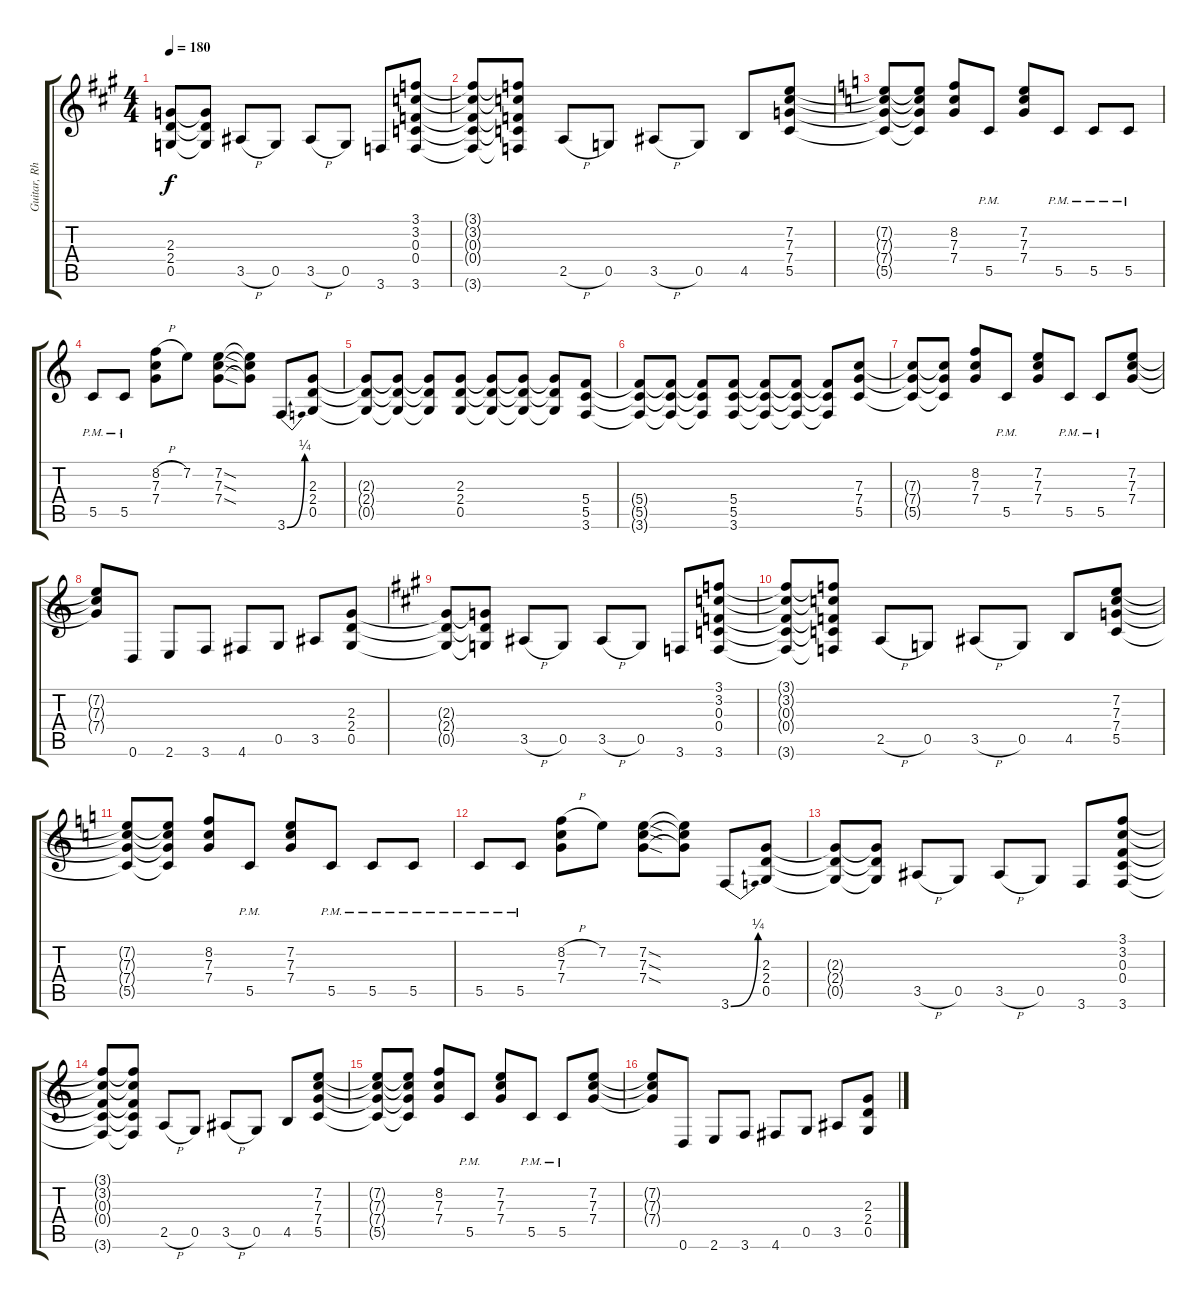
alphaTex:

\track ("Guitar, Rhythm Std-D" "Guitar, Rh") {instrument overdrivenguitar}
\staff {score tabs}
\tuning (D4 A3 F3 C3 G2 D2) {hide}
\ts (4 4)
\tempo 180
\clef g2
\ks a
(2.3{t} 2.4{t} 0.5{t}).8{dy f} (2.3{t} 2.4{t} 0.5{t}).8 3.5{h}.8 0.5.8 3.5{h}.8 0.5.8 3.6.8 (3.1 3.2 0.3 0.4 3.6).8 |
(3.1{t} 3.2{t} 0.3{t} 0.4{t} 3.6{t}).8 (3.1{t} 3.2{t} 0.3{t} 0.4{t} 3.6{t}).8 2.5{h}.8 0.5.8 3.5{h}.8 0.5.8 4.5.8 (7.2 7.3 7.4 5.5).8 |
\ks c
(7.2{t} 7.3{t} 7.4{t} 5.5{t}).8 (7.2{t} 7.3{t} 7.4{t} 5.5{t}).8 (8.2 7.3 7.4).8 5.5{pm}.8 (7.2 7.3 7.4).8 5.5{pm}.8 5.5{pm}.8 5.5{pm}.8 |
5.5{pm}.8 5.5{pm}.8 (8.2{h} 7.3 7.4).8 7.2.8 (7.2{sod} 7.3{sod} 7.4{sod}).8 (7.2{t} 7.3{t} 7.4{t}).8 3.6{be (bend 0 0 60 1)}.8 (2.3 2.4 0.5).8 |
(2.3{t} 2.4{t} 0.5{t}).8 (2.3{t} 2.4{t} 0.5{t}).8 (2.3{t} 2.4{t} 0.5{t}).8 (2.3 2.4 0.5).8 (2.3{t} 2.4{t} 0.5{t}).8 (2.3{t} 2.4{t} 0.5{t}).8 (2.3{t} 2.4{t} 0.5{t}).8 (5.4 5.5 3.6).8 |
(5.4{t} 5.5{t} 3.6{t}).8 (5.4{t} 5.5{t} 3.6{t}).8 (5.4{t} 5.5{t} 3.6{t}).8 (5.4 5.5 3.6).8 (5.4{t} 5.5{t} 3.6{t}).8 (5.4{t} 5.5{t} 3.6{t}).8 (5.4{t} 5.5{t} 3.6{t}).8 (7.3 7.4 5.5).8 |
(7.3{t} 7.4{t} 5.5{t}).8 (7.3{t} 7.4{t} 5.5{t}).8 (8.2 7.3 7.4).8 5.5{pm}.8 (7.2 7.3 7.4).8 5.5{pm}.8 5.5{pm}.8 (7.2 7.3 7.4).8 |
(7.2{t} 7.3{t} 7.4{t}).8 0.6.8 2.6.8 3.6.8 4.6.8 0.5.8 3.5.8 (2.3 2.4 0.5).8 |
\ks a
(2.3{t} 2.4{t} 0.5{t}).8 (2.3{t} 2.4{t} 0.5{t}).8 3.5{h}.8 0.5.8 3.5{h}.8 0.5.8 3.6.8 (3.1 3.2 0.3 0.4 3.6).8 |
(3.1{t} 3.2{t} 0.3{t} 0.4{t} 3.6{t}).8 (3.1{t} 3.2{t} 0.3{t} 0.4{t} 3.6{t}).8 2.5{h}.8 0.5.8 3.5{h}.8 0.5.8 4.5.8 (7.2 7.3 7.4 5.5).8 |
\ks c
(7.2{t} 7.3{t} 7.4{t} 5.5{t}).8 (7.2{t} 7.3{t} 7.4{t} 5.5{t}).8 (8.2 7.3 7.4).8 5.5{pm}.8 (7.2 7.3 7.4).8 5.5{pm}.8 5.5{pm}.8 5.5{pm}.8 |
5.5{pm}.8 5.5{pm}.8 (8.2{h} 7.3 7.4).8 7.2.8 (7.2{sod} 7.3{sod} 7.4{sod}).8 (7.2{t} 7.3{t} 7.4{t}).8 3.6{be (bend 0 0 60 1)}.8 (2.3 2.4 0.5).8 |
(2.3{t} 2.4{t} 0.5{t}).8 (2.3{t} 2.4{t} 0.5{t}).8 3.5{h}.8 0.5.8 3.5{h}.8 0.5.8 3.6.8 (3.1 3.2 0.3 0.4 3.6).8 |
(3.1{t} 3.2{t} 0.3{t} 0.4{t} 3.6{t}).8 (3.1{t} 3.2{t} 0.3{t} 0.4{t} 3.6{t}).8 2.5{h}.8 0.5.8 3.5{h}.8 0.5.8 4.5.8 (7.2 7.3 7.4 5.5).8 |
(7.2{t} 7.3{t} 7.4{t} 5.5{t}).8 (7.2{t} 7.3{t} 7.4{t} 5.5{t}).8 (8.2 7.3 7.4).8 5.5{pm}.8 (7.2 7.3 7.4).8 5.5{pm}.8 5.5{pm}.8 (7.2 7.3 7.4).8 |
(7.2{t} 7.3{t} 7.4{t}).8 0.6.8 2.6.8 3.6.8 4.6.8 0.5.8 3.5.8 (2.3 2.4 0.5).8
